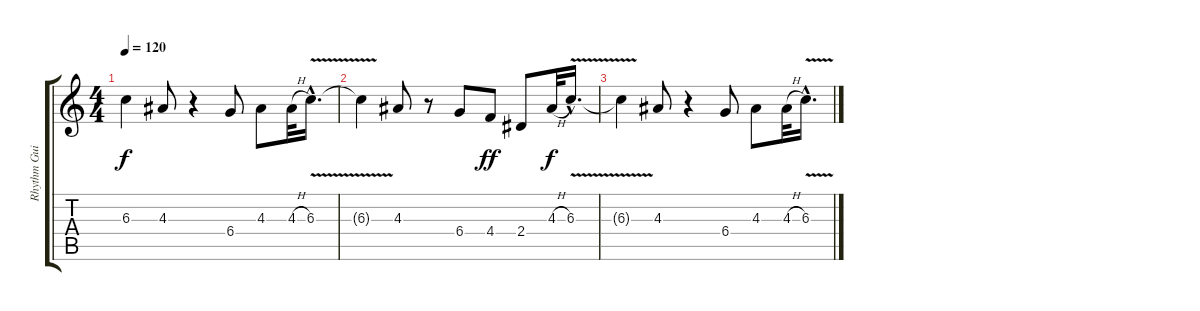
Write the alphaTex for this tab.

\track ("Rhythm Guitar I" "Rhythm Gui") {instrument overdrivenguitar}
\staff {score tabs}
\tuning (Eb4 Bb3 Gb3 Db3 Ab2 Eb2) {hide}
\ts (4 4)
\tempo 120
\clef g2
\ks c
6.3{t}.4{dy f volume 0} 4.3.8 r.4 6.4.8 4.3.8 4.3{h}.32 6.3{v hac}.16{d} |
6.3{t}.4 4.3.8 r.8 6.4.8 4.4.8{dy ff} 2.4.8 4.3{h}.32{dy f} 6.3{v hac}.16{d} |
6.3{t}.4 4.3.8 r.4 6.4.8 4.3.8 4.3{h}.32 6.3{v hac}.16{d}
